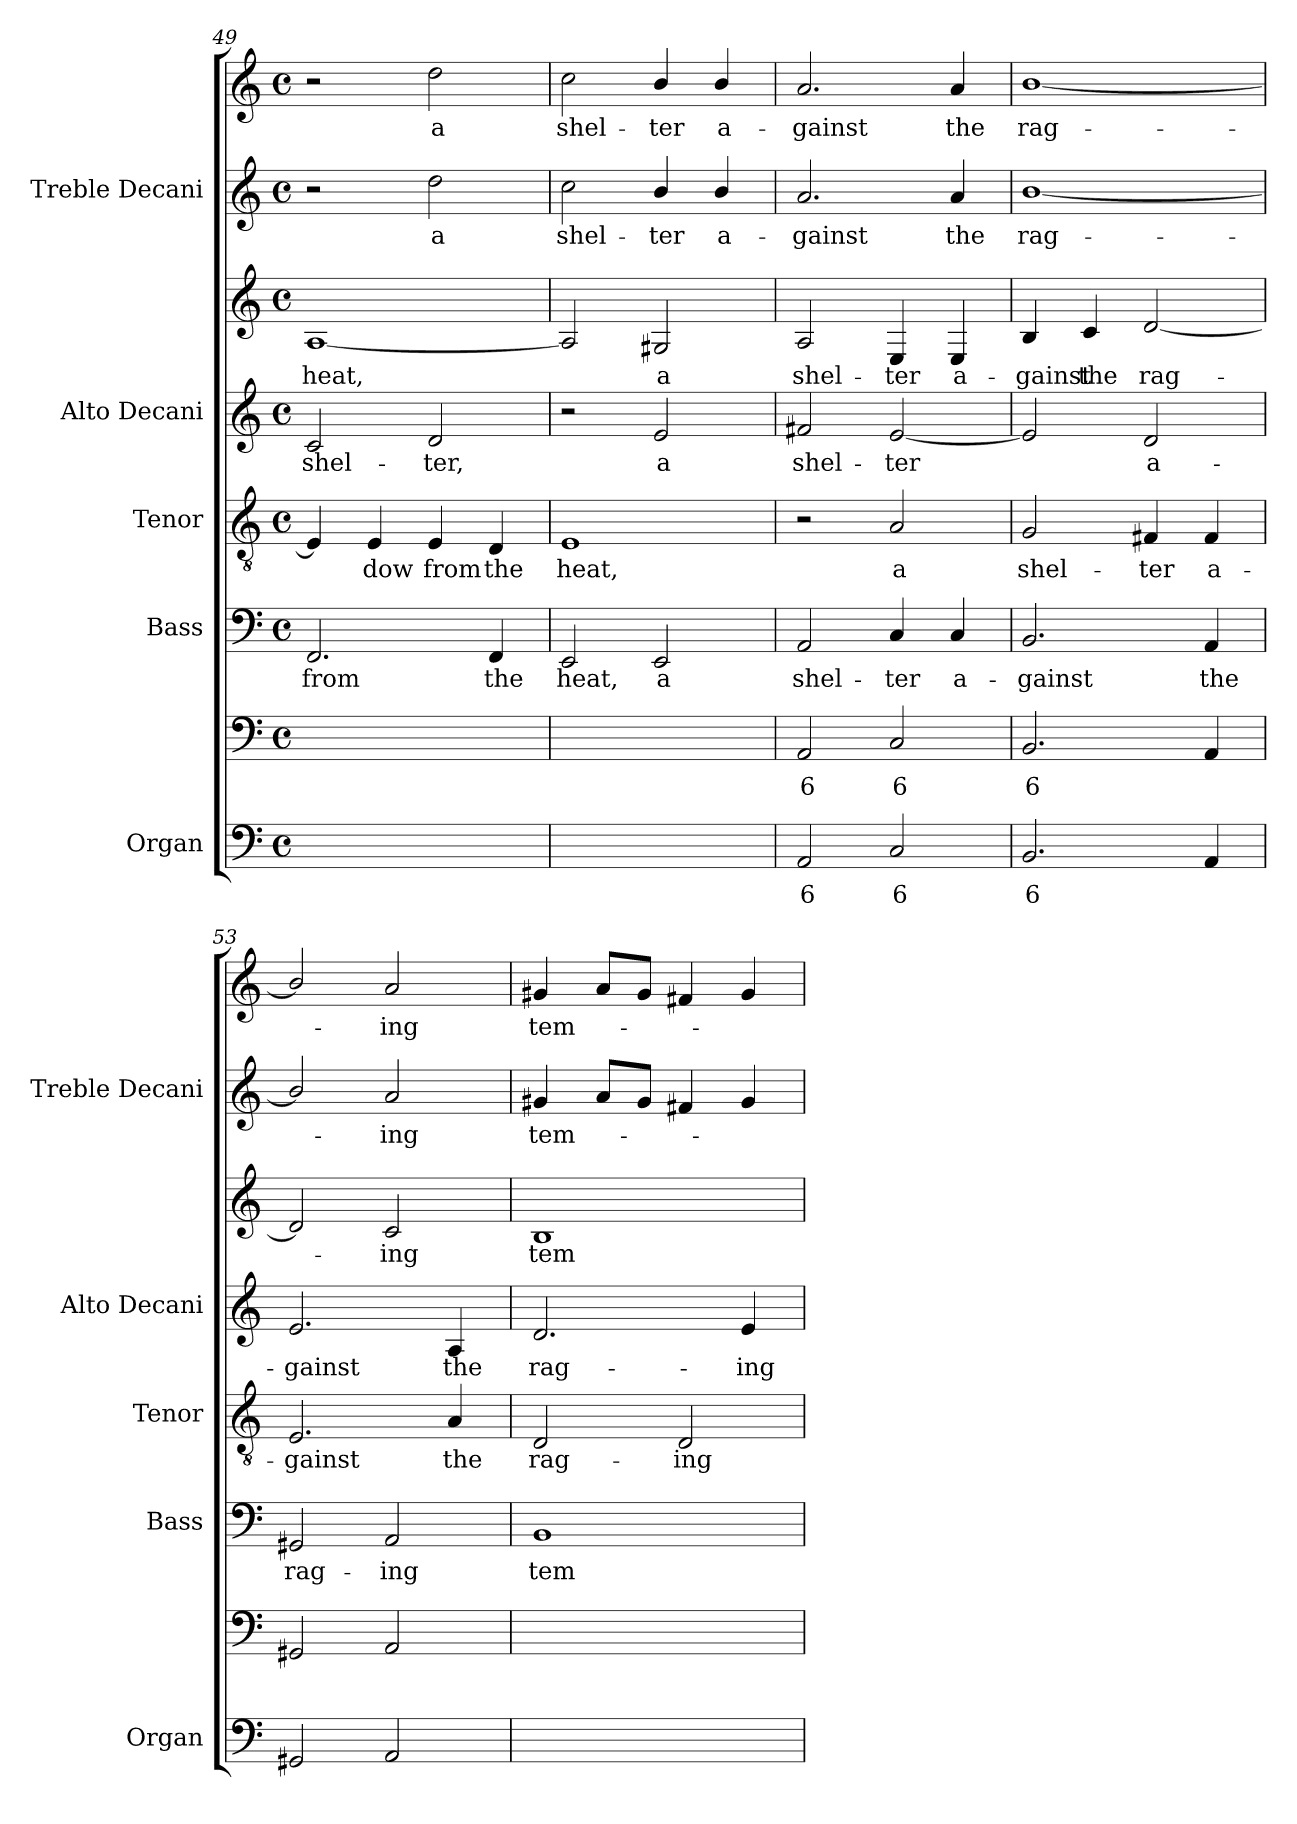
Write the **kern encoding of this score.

**kern	**text	**text	**kern	**text	**text	**kern	**text	**kern	**text	**kern	**text	**kern	**text	**kern	**text	**kern	**text
*part5	*part5	*part5	*part5	*part5	*part5	*part4	*part4	*part3	*part3	*part2	*part2	*part2	*part2	*part1	*part1	*part1	*part1
*staff8	*staff8	*staff8	*staff7	*staff7	*staff7	*staff6	*staff6	*staff5	*staff5	*staff4	*staff4	*staff3	*staff3	*staff2	*staff2	*staff1	*staff1
*I"Organ	*	*	*	*	*	*I"Bass	*	*I"Tenor	*	*I"Alto Decani	*	*	*	*I"Treble Decani	*	*	*
*I'Organ	*	*	*	*	*	*I'Bass	*	*I'Tenor	*	*I'Alto Decani	*	*	*	*I'Treble Decani	*	*	*
!!LO:LB:g=z
*clefF4	*	*	*clefF4	*	*	*clefF4	*	*clefGv2	*	*clefG2	*	*clefG2	*	*clefG2	*	*clefG2	*
*k[]	*	*	*k[]	*	*	*k[]	*	*k[]	*	*k[]	*	*k[]	*	*k[]	*	*k[]	*
*C:	*	*	*C:	*	*	*C:	*	*C:	*	*C:	*	*C:	*	*C:	*	*C:	*
*M4/4	*	*	*M4/4	*	*	*M4/4	*	*M4/4	*	*M4/4	*	*M4/4	*	*M4/4	*	*M4/4	*
*met(c)	*	*	*met(c)	*	*	*met(c)	*	*met(c)	*	*met(c)	*	*met(c)	*	*met(c)	*	*met(c)	*
=49	=49	=49	=49	=49	=49	=49	=49	=49	=49	=49	=49	=49	=49	=49	=49	=49	=49
!	!LO:LY:b	!	!	!LO:LY:b	!	!	!LO:LY:b	!	!	!	!LO:LY:b	!	!LO:LY:b	!	!	!	!
[2FFyy	7	.	[2FFyy	7	.	2.FF	from	4E]	.	2c	shel-	[1A	heat,	2r	.	2r	.
!	!	!	!	!	!	!	!	!	!LO:LY:b	!	!	!	!	!	!	!	!
.	.	.	.	.	.	.	.	4E	dow	.	.	.	.	.	.	.	.
!	!LO:LY:b	!	!	!LO:LY:b	!	!	!	!	!LO:LY:b	!	!LO:LY:b	!	!	!	!LO:LY:b	!	!LO:LY:b
2FFyy]	6	.	2FFyy]	6	.	.	.	4E	from	2d	-ter,	.	.	2dd	a	2dd	a
!	!	!	!	!	!	!	!LO:LY:b	!	!LO:LY:b	!	!	!	!	!	!	!	!
.	.	.	.	.	.	4FF	the	4D	the	.	.	.	.	.	.	.	.
=50	=50	=50	=50	=50	=50	=50	=50	=50	=50	=50	=50	=50	=50	=50	=50	=50	=50
!	!LO:LY:b	!LO:LY:b	!	!LO:LY:b	!LO:LY:b	!	!LO:LY:b	!	!LO:LY:b	!	!	!	!	!	!LO:LY:b	!	!LO:LY:b
[2EEyy	6	4	[2EEyy	6	4	2EE	heat,	1E	heat,	2r	.	2A]	.	2cc	shel-	2cc	shel-
!	!LO:LY:b	!LO:LY:b	!	!LO:LY:b	!LO:LY:b	!	!LO:LY:b	!	!	!	!LO:LY:b	!	!LO:LY:b	!	!LO:LY:b	!	!LO:LY:b
2EEyy]	5	3	2EEyy]	5	3	2EE	a	.	.	2e	a	2G#X	a	4b/	-ter	4b/	-ter
!	!	!	!	!	!	!	!	!	!	!	!	!	!	!	!LO:LY:b	!	!LO:LY:b
.	.	.	.	.	.	.	.	.	.	.	.	.	.	4b/	a-	4b/	a-
=51	=51	=51	=51	=51	=51	=51	=51	=51	=51	=51	=51	=51	=51	=51	=51	=51	=51
!	!LO:LY:b	!	!	!LO:LY:b	!	!	!LO:LY:b	!	!	!	!LO:LY:b	!	!LO:LY:b	!	!LO:LY:b	!	!LO:LY:b
2AA	6	.	2AA	6	.	2AA	shel-	2r	.	2f#X	-shel-	2A	shel-	2.a	-gainst	2.a	-gainst
!	!LO:LY:b	!	!	!LO:LY:b	!	!	!LO:LY:b	!	!LO:LY:b	!	!LO:LY:b	!	!LO:LY:b	!	!	!	!
2C	6	.	2C	6	.	4C	-ter	2A	a	[2e	-ter	4E	-ter	.	.	.	.
!	!	!	!	!	!	!	!LO:LY:b	!	!	!	!	!	!LO:LY:b	!	!LO:LY:b	!	!LO:LY:b
.	.	.	.	.	.	4C	a-	.	.	.	.	4E	a-	4a	the	4a	the
=52	=52	=52	=52	=52	=52	=52	=52	=52	=52	=52	=52	=52	=52	=52	=52	=52	=52
!	!LO:LY:b	!	!	!LO:LY:b	!	!	!LO:LY:b	!	!LO:LY:b	!	!	!	!LO:LY:b	!	!LO:LY:b	!	!LO:LY:b
2.BB	6	.	2.BB	6	.	2.BB	-gainst	2G	shel-	2e]	.	4B	gainst	[1b/	rag-	[1b/	rag-
!	!	!	!	!	!	!	!	!	!	!	!	!	!LO:LY:b	!	!	!	!
.	.	.	.	.	.	.	.	.	.	.	.	4c	the	.	.	.	.
!	!	!	!	!	!	!	!	!	!LO:LY:b	!	!LO:LY:b	!	!LO:LY:b	!	!	!	!
.	.	.	.	.	.	.	.	4F#X	-ter	2d	a-	[2d	rag-	.	.	.	.
!	!	!	!	!	!	!	!LO:LY:b	!	!LO:LY:b	!	!	!	!	!	!	!	!
4AA	.	.	4AA	.	.	4AA	the	4F#	a-	.	.	.	.	.	.	.	.
=53	=53	=53	=53	=53	=53	=53	=53	=53	=53	=53	=53	=53	=53	=53	=53	=53	=53
!	!	!	!	!	!	!	!LO:LY:b	!	!LO:LY:b	!	!LO:LY:b	!	!	!	!	!	!
2GG#X	.	.	2GG#X	.	.	2GG#X	rag-	2.E	-gainst	2.e	gainst	2d]	.	2b/]	.	2b/]	.
!	!	!	!	!	!	!	!LO:LY:b	!	!	!	!	!	!LO:LY:b	!	!LO:LY:b	!	!LO:LY:b
2AA	.	.	2AA	.	.	2AA	-ing	.	.	.	.	2c	-ing	2a	ing	2a	ing
!	!	!	!	!	!	!	!	!	!LO:LY:b	!	!LO:LY:b	!	!	!	!	!	!
.	.	.	.	.	.	.	.	4A	the	4A	the	.	.	.	.	.	.
=54	=54	=54	=54	=54	=54	=54	=54	=54	=54	=54	=54	=54	=54	=54	=54	=54	=54
!	!LO:LY:b	!	!	!LO:LY:b	!	!	!LO:LY:b	!	!LO:LY:b	!	!LO:LY:b	!	!LO:LY:b	!	!LO:LY:b	!	!LO:LY:b
[2BByy	6	.	[2BByy	6	.	1BB	tem-	2D	rag-	2.d	-rag-	1B	tem-	4g#X	tem-	4g#X	tem-
.	.	.	.	.	.	.	.	.	.	.	.	.	.	8aL	.	8aL	.
.	.	.	.	.	.	.	.	.	.	.	.	.	.	8g#J	.	8g#J	.
!	!LO:LY:b	!	!	!LO:LY:b	!	!	!	!	!LO:LY:b	!	!	!	!	!	!	!	!
4BByy_	5	.	4BByy_	5	.	.	.	2D	-ing	.	.	.	.	4f#X	.	4f#X	.
!	!LO:LY:b	!	!	!LO:LY:b	!	!	!	!	!	!	!LO:LY:b	!	!	!	!	!	!
4BByy]	6	.	4BByy]	6	.	.	.	.	.	4e	-ing	.	.	4g#	.	4g#	.
=	=	=	=	=	=	=	=	=	=	=	=	=	=	=	=	=	=
*-	*-	*-	*-	*-	*-	*-	*-	*-	*-	*-	*-	*-	*-	*-	*-	*-	*-
